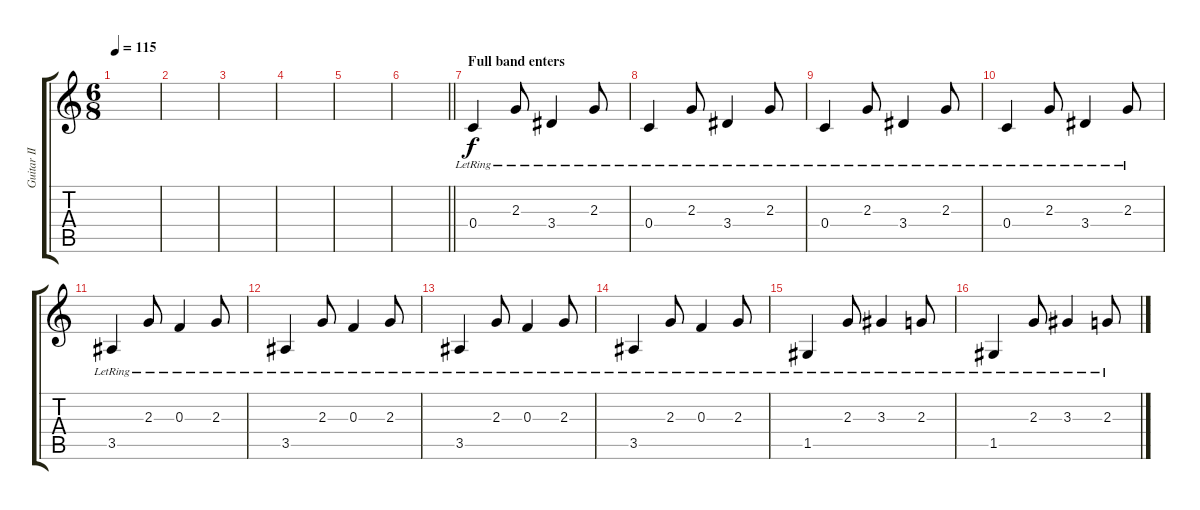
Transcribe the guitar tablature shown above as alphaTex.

\track ("Guitar II" "Guitar II") {instrument electricguitarclean}
\staff {score tabs}
\tuning (D4 A3 F3 C3 G2 C2) {hide}
\ts (6 8)
\tempo 115
\clef g2
\ks c
|
|
|
|
|
\barLineRight lightlight
|
\section ("" "Full band enters")
0.4{lr}.4 2.3{lr}.8 3.4{lr}.4 2.3{lr}.8 |
0.4{lr}.4 2.3{lr}.8 3.4{lr}.4 2.3{lr}.8 |
0.4{lr}.4 2.3{lr}.8 3.4{lr}.4 2.3{lr}.8 |
0.4{lr}.4 2.3{lr}.8 3.4{lr}.4 2.3{lr}.8 |
3.5{lr}.4 2.3{lr}.8 0.3{lr}.4 2.3{lr}.8 |
3.5{lr}.4 2.3{lr}.8 0.3{lr}.4 2.3{lr}.8 |
3.5{lr}.4 2.3{lr}.8 0.3{lr}.4 2.3{lr}.8 |
3.5{lr}.4 2.3{lr}.8 0.3{lr}.4 2.3{lr}.8 |
1.5{lr}.4 2.3{lr}.8 3.3{lr}.4 2.3{lr}.8 |
1.5{lr}.4 2.3{lr}.8 3.3{lr}.4 2.3{lr}.8
